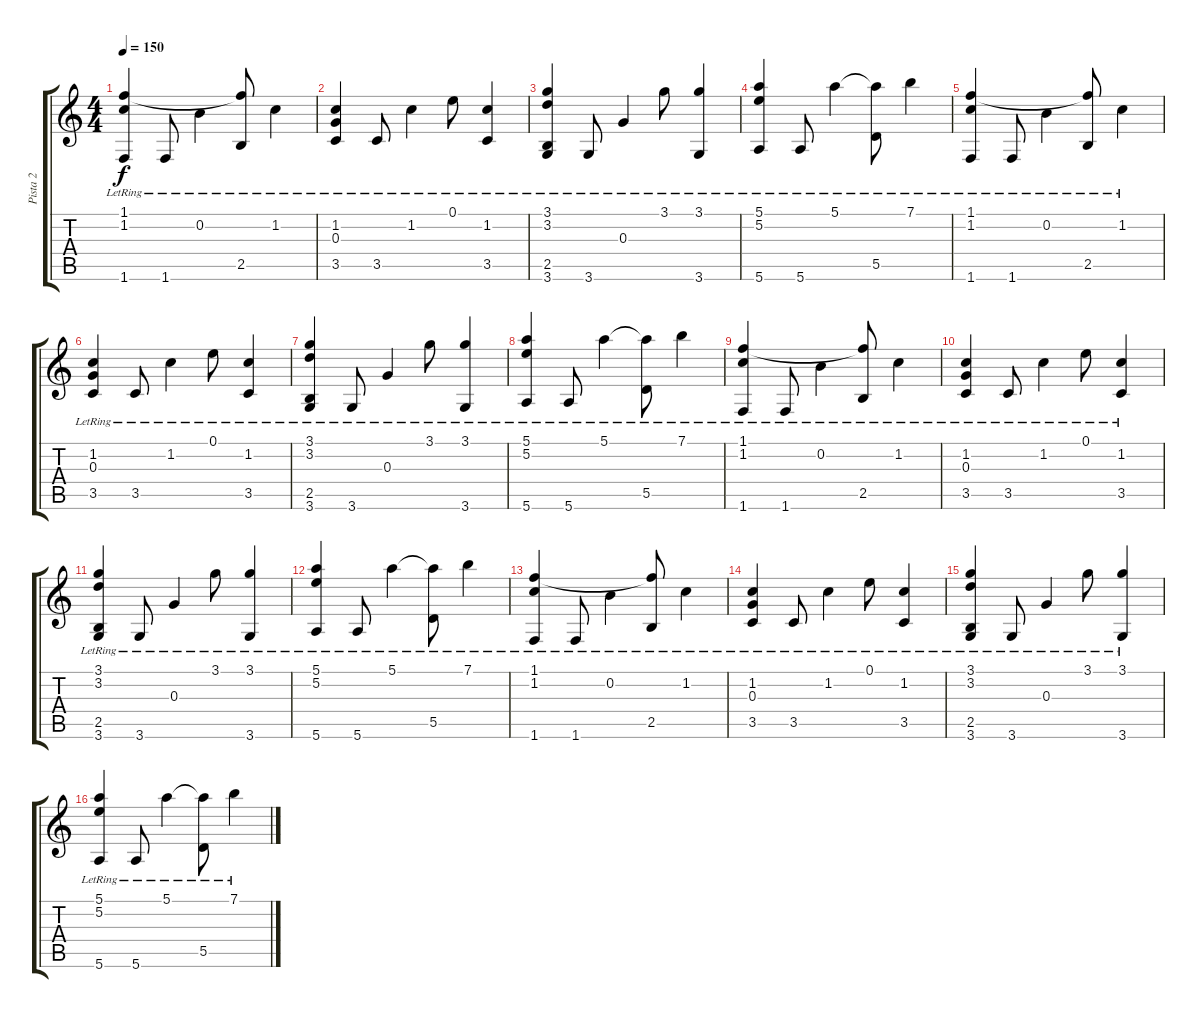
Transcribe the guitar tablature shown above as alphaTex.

\track ("Pista 2" "Pista 2") {instrument acousticguitarsteel}
\staff {score tabs}
\tuning (E4 B3 G3 D3 A2 E2) {hide}
\ts (4 4)
\tempo 150
\clef g2
\ks c
(1.1{lr} 1.2{lr} 1.6{lr}).4{dy f} 1.6{lr}.8 0.2{lr}.4 (1.1{t} 2.5{lr}).8 1.2{lr}.4 |
(1.2{lr} 0.3{lr} 3.5{lr}).4 3.5{lr}.8 1.2{lr}.4 0.1{lr}.8 (1.2{lr} 3.5{lr}).4 |
(3.1{lr} 3.2{lr} 2.5{lr} 3.6{lr}).4 3.6{lr}.8 0.3{lr}.4 3.1{lr}.8 (3.1{lr} 3.6{lr}).4 |
(5.1{lr} 5.2{lr} 5.6{lr}).4 5.6{lr}.8 5.1{lr}.4 (5.1{t} 5.5{lr}).8 7.1{lr}.4 |
(1.1{lr} 1.2{lr} 1.6{lr}).4 1.6{lr}.8 0.2{lr}.4 (1.1{t} 2.5{lr}).8 1.2{lr}.4 |
(1.2{lr} 0.3{lr} 3.5{lr}).4 3.5{lr}.8 1.2{lr}.4 0.1{lr}.8 (1.2{lr} 3.5{lr}).4 |
(3.1{lr} 3.2{lr} 2.5{lr} 3.6{lr}).4 3.6{lr}.8 0.3{lr}.4 3.1{lr}.8 (3.1{lr} 3.6{lr}).4 |
(5.1{lr} 5.2{lr} 5.6{lr}).4 5.6{lr}.8 5.1{lr}.4 (5.1{t} 5.5{lr}).8 7.1{lr}.4 |
(1.1{lr} 1.2{lr} 1.6{lr}).4 1.6{lr}.8 0.2{lr}.4 (1.1{t} 2.5{lr}).8 1.2{lr}.4 |
(1.2{lr} 0.3{lr} 3.5{lr}).4 3.5{lr}.8 1.2{lr}.4 0.1{lr}.8 (1.2{lr} 3.5{lr}).4 |
(3.1{lr} 3.2{lr} 2.5{lr} 3.6{lr}).4 3.6{lr}.8 0.3{lr}.4 3.1{lr}.8 (3.1{lr} 3.6{lr}).4 |
(5.1{lr} 5.2{lr} 5.6{lr}).4 5.6{lr}.8 5.1{lr}.4 (5.1{t} 5.5{lr}).8 7.1{lr}.4 |
(1.1{lr} 1.2{lr} 1.6{lr}).4 1.6{lr}.8 0.2{lr}.4 (1.1{t} 2.5{lr}).8 1.2{lr}.4 |
(1.2{lr} 0.3{lr} 3.5{lr}).4 3.5{lr}.8 1.2{lr}.4 0.1{lr}.8 (1.2{lr} 3.5{lr}).4 |
(3.1{lr} 3.2{lr} 2.5{lr} 3.6{lr}).4 3.6{lr}.8 0.3{lr}.4 3.1{lr}.8 (3.1{lr} 3.6{lr}).4 |
(5.1{lr} 5.2{lr} 5.6{lr}).4 5.6{lr}.8 5.1{lr}.4 (5.1{t} 5.5{lr}).8 7.1{lr}.4
